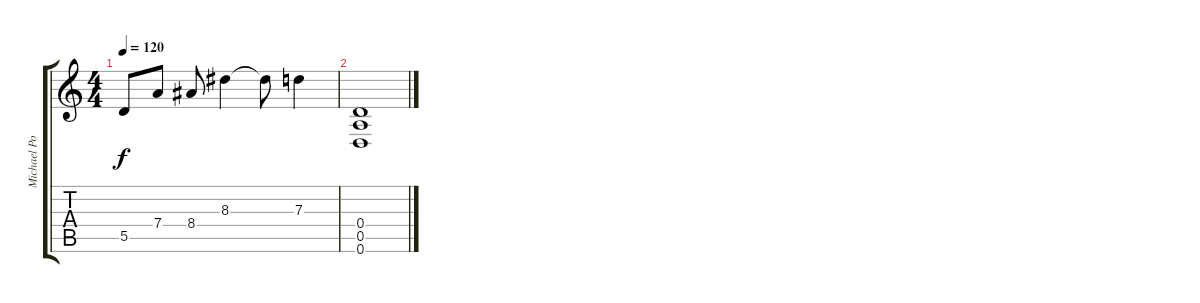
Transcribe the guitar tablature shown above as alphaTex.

\track ("Michael Poulsen (1 guitar)" "Michael Po") {instrument acousticguitarsteel}
\staff {score tabs}
\tuning (E4 B3 G3 D3 A2 D2) {hide}
\ts (4 4)
\tempo 120
\clef g2
\ks c
5.5.8{dy f} 7.4.8 8.4.8 8.3.4 8.3{t}.8 7.3.4 |
(0.4 0.5 0.6).1
